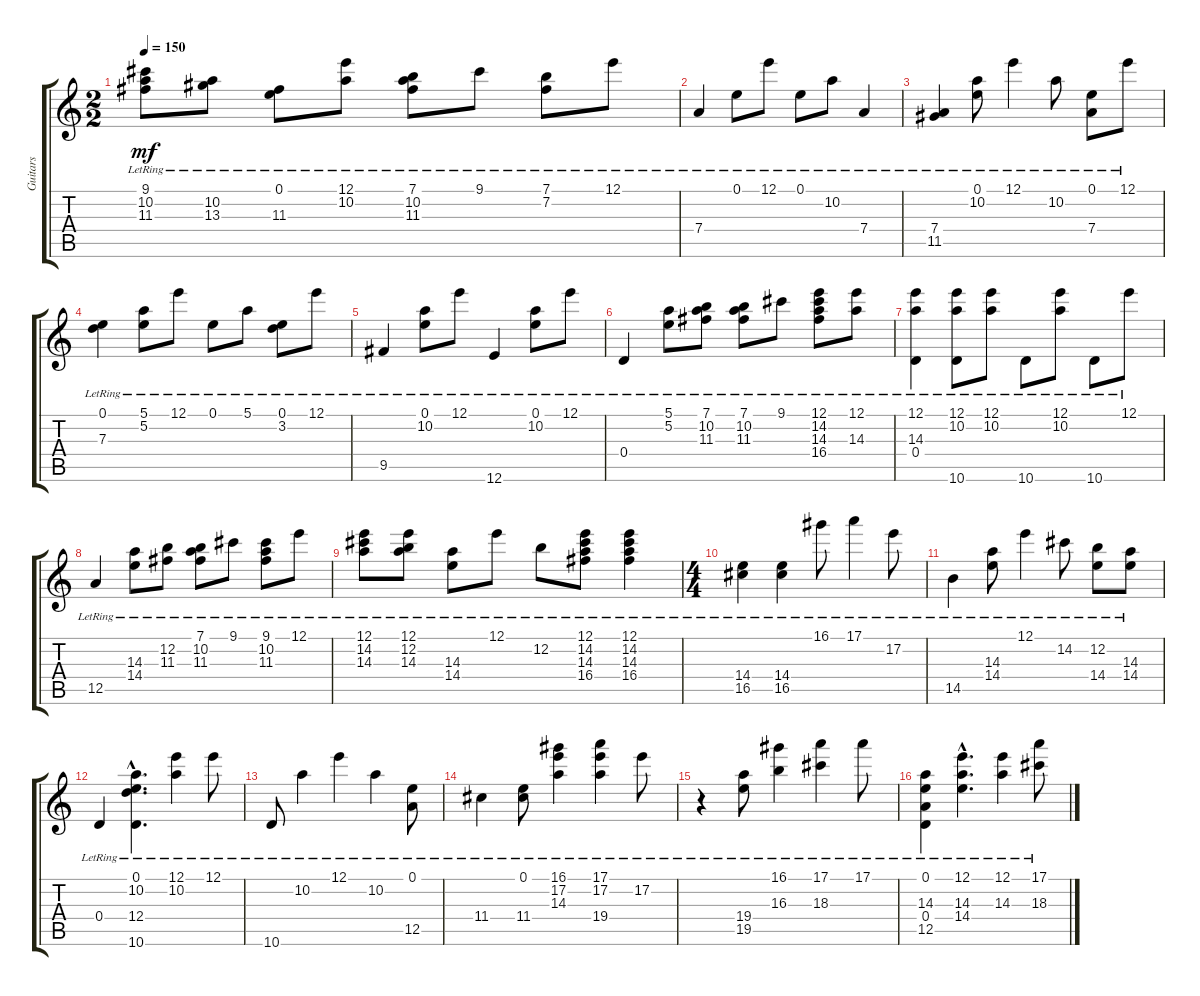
\track ("Guitars" "Guitars") {instrument acousticguitarsteel}
\staff {score tabs}
\tuning (E4 B3 G3 D3 A2 E2) {hide}
\ts (2 2)
\tempo 150
\clef g2
\ks c
(9.1{lr} 10.2{lr} 11.3{lr}).8{dy mf} (10.2{lr} 13.3{lr}).8 (0.1{lr} 11.3{lr}).8 (12.1{lr} 10.2{lr}).8 (7.1{lr} 10.2{lr} 11.3{lr}).8 9.1{lr}.8 (7.1{lr} 7.2{lr}).8 12.1{lr}.8 |
7.4{lr}.4 0.1{lr}.8 12.1{lr}.8 0.1{lr}.8 10.2{lr}.8 7.4{lr}.4 |
(7.4{lr} 11.5{lr}).4 (0.1{lr} 10.2{lr}).8 12.1{lr}.4 10.2{lr}.8 (0.1{lr} 7.4{lr}).8 12.1{lr}.8 |
(0.1{lr} 7.3{lr}).4 (5.1{lr} 5.2{lr}).8 12.1{lr}.8 0.1{lr}.8 5.1{lr}.8 (0.1{lr} 3.2{lr}).8 12.1{lr}.8 |
9.5{lr}.4 (0.1{lr} 10.2{lr}).8 12.1{lr}.8 12.6{lr}.4 (0.1{lr} 10.2{lr}).8 12.1{lr}.8 |
0.4{lr}.4 (5.1{lr} 5.2{lr}).8 (7.1{lr} 10.2{lr} 11.3{lr}).8 (7.1{lr} 10.2{lr} 11.3{lr}).8 9.1{lr}.8 (12.1{lr} 14.2{lr} 14.3{lr} 16.4{lr}).8 (12.1{lr} 14.3{lr}).8 |
(12.1{lr} 14.3{lr} 0.4{lr}).4 (12.1{lr} 10.2{lr} 10.6{lr}).8 (12.1{lr} 10.2{lr}).8 10.6{lr}.8 (12.1{lr} 10.2{lr}).8 10.6{lr}.8 12.1{lr}.8 |
12.5{lr}.4 (14.3{lr} 14.4{lr}).8 (12.2{lr} 11.3{lr}).8 (7.1{lr} 10.2{lr} 11.3{lr}).8 9.1{lr}.8 (9.1{lr} 10.2{lr} 11.3{lr}).8 12.1{lr}.8 |
(12.1{lr} 14.2{lr} 14.3{lr}).8 (12.1{lr} 12.2{lr} 14.3{lr}).8 (14.3{lr} 14.4{lr}).8 12.1{lr}.8 12.2{lr}.8 (12.1{lr} 14.2{lr} 14.3{lr} 16.4{lr}).8 (12.1{lr} 14.2{lr} 14.3{lr} 16.4{lr}).4 |
\ts (4 4)
(14.4{lr} 16.5{lr}).4 (14.4{lr} 16.5{lr}).4 16.1{lr}.8 17.1{lr}.4 17.2{lr}.8 |
14.5{lr}.4 (14.3{lr} 14.4{lr}).8 12.1{lr}.4 14.2{lr}.8 (12.2{lr} 14.4{lr}).8 (14.3{lr} 14.4{lr}).8 |
0.4{lr}.4 (0.1{hac lr} 10.2{hac lr} 12.4{hac lr} 10.6{hac lr}).4{d} (12.1{lr} 10.2{lr}).4 12.1{lr}.8 |
10.6{lr}.8 10.2{lr}.4 12.1{lr}.4 10.2{lr}.4 (0.1{lr} 12.5{lr}).8 |
11.4{lr}.4 (0.1{lr} 11.4{lr}).8 (16.1{lr} 17.2{lr} 14.3{lr}).4 (17.1{lr} 17.2{lr} 19.4{lr}).4 17.2{lr}.8 |
r.4 (19.4{lr} 19.5{lr}).8 (16.1{lr} 16.3{lr}).4 (17.1{lr} 18.3{lr}).4 17.1{lr}.8 |
(0.1{lr} 14.3{lr} 0.4{lr} 12.5{lr}).4 (12.1{hac lr} 14.3{hac lr} 14.4{hac lr}).4{d} (12.1{lr} 14.3{lr}).4 (17.1{lr} 18.3{lr}).8
